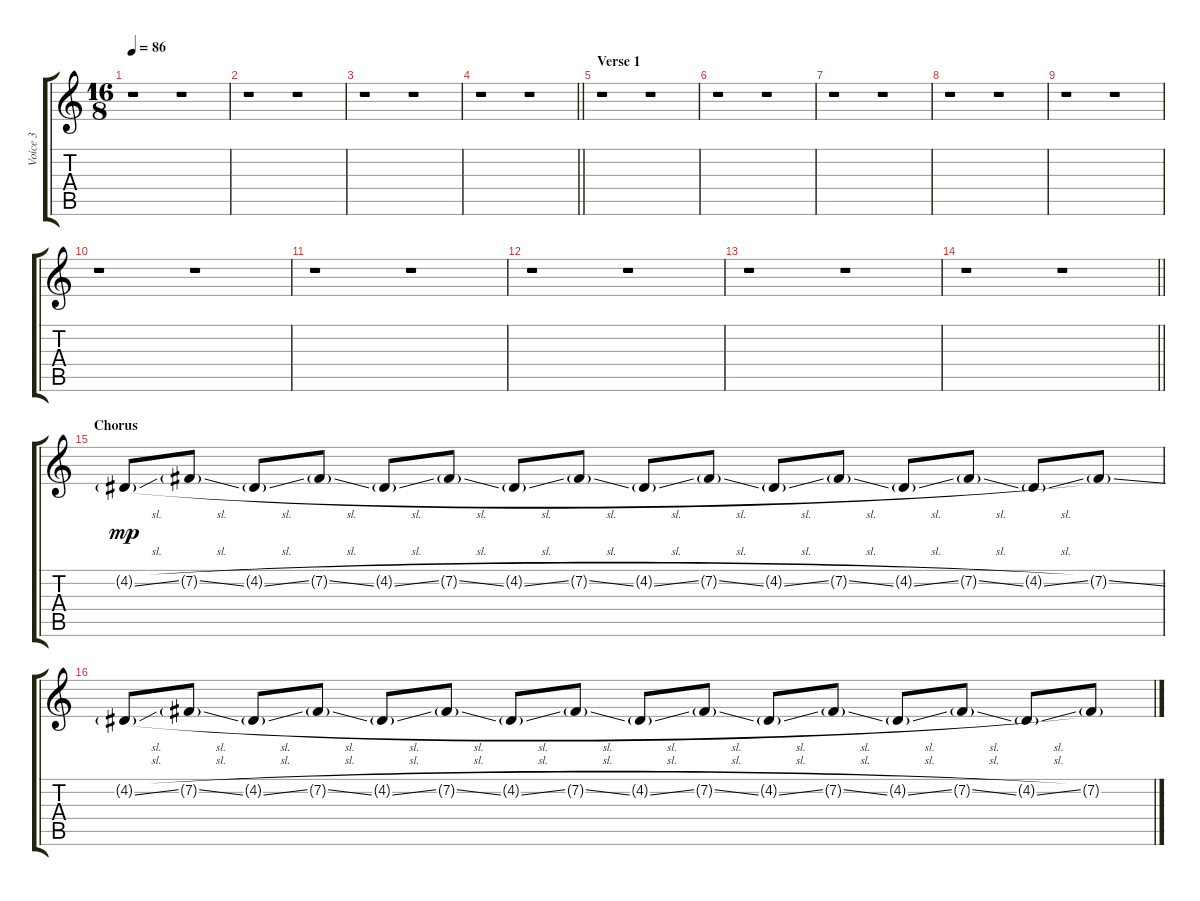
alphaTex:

\track ("Voice 3" "Voice 3") {instrument tuba}
\staff {score tabs}
\tuning (E4 B3 G3 D3 A2 E2) {hide}
\ts (16 8)
\tempo 86
\clef g2
\ks c
r.1{dy mp instrument tuba} r.1 |
r.1 r.1 |
r.1 r.1 |
\barLineRight lightlight
r.1 r.1 |
\section ("" "Verse 1")
r.1 r.1 |
r.1 r.1 |
r.1 r.1 |
r.1 r.1 |
r.1 r.1 |
r.1 r.1 |
r.1 r.1 |
r.1 r.1 |
r.1 r.1 |
\barLineRight lightlight
r.1 r.1 |
\section ("" "Chorus")
4.2{sl g}.8 7.2{sl g}.8 4.2{sl g}.8 7.2{sl g}.8 4.2{sl g}.8 7.2{sl g}.8 4.2{sl g}.8 7.2{sl g}.8 4.2{sl g}.8 7.2{sl g}.8 4.2{sl g}.8 7.2{sl g}.8 4.2{sl g}.8 7.2{sl g}.8 4.2{sl g}.8 7.2{ss g}.8 |
4.2{sl g}.8 7.2{sl g}.8 4.2{sl g}.8 7.2{sl g}.8 4.2{sl g}.8 7.2{sl g}.8 4.2{sl g}.8 7.2{sl g}.8 4.2{sl g}.8 7.2{sl g}.8 4.2{sl g}.8 7.2{sl g}.8 4.2{sl g}.8 7.2{sl g}.8 4.2{sl g}.8 7.2{ss g}.8
